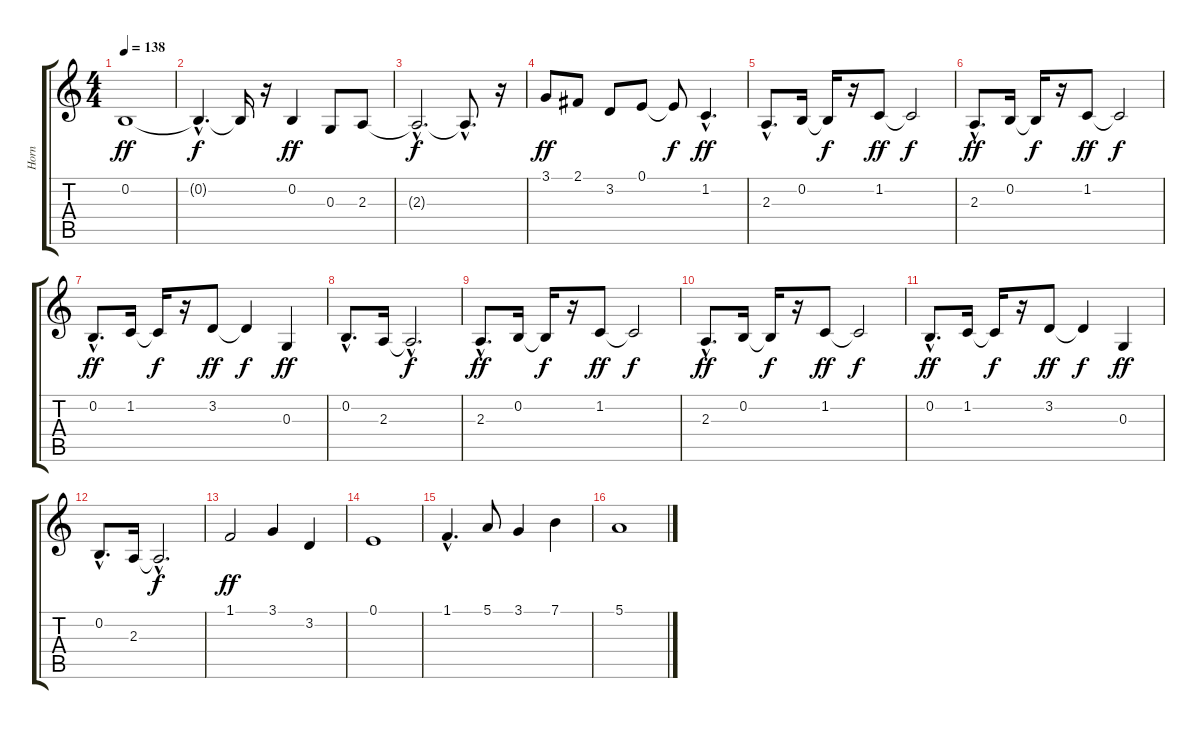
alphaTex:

\track ("Horn" "Horn") {instrument frenchhorn}
\staff {score tabs}
\tuning (E4 B3 G3 D3 A2 E2) {hide}
\ts (4 4)
\tempo 138
\clef g2
\ks c
0.2.1{dy ff} |
0.2{hac t}.4{d dy f} 0.2{t}.16 r.16 0.2.4{dy ff} 0.3.8 2.3.8 |
2.3{hac t}.2{d dy f} 2.3{hac t}.8{d} r.16 |
3.1.8{dy ff} 2.1.8 3.2.8 0.1.8 0.1{t}.8{dy f} 1.2{hac}.4{d dy ff} |
2.3{hac}.8{d} 0.2.16 0.2{t}.16{dy f} r.16 1.2.8{dy ff} 1.2{t}.2{dy f} |
2.3{hac}.8{d dy ff} 0.2.16 0.2{t}.16{dy f} r.16 1.2.8{dy ff} 1.2{t}.2{dy f} |
0.2{hac}.8{d dy ff} 1.2.16 1.2{t}.16{dy f} r.16 3.2.8{dy ff} 3.2{t}.4{dy f} 0.3.4{dy ff} |
0.2{hac}.8{d} 2.3.16 2.3{hac t}.2{d dy f} |
2.3{hac}.8{d dy ff} 0.2.16 0.2{t}.16{dy f} r.16 1.2.8{dy ff} 1.2{t}.2{dy f} |
2.3{hac}.8{d dy ff} 0.2.16 0.2{t}.16{dy f} r.16 1.2.8{dy ff} 1.2{t}.2{dy f} |
0.2{hac}.8{d dy ff} 1.2.16 1.2{t}.16{dy f} r.16 3.2.8{dy ff} 3.2{t}.4{dy f} 0.3.4{dy ff} |
0.2{hac}.8{d} 2.3.16 2.3{hac t}.2{d dy f} |
1.1.2{dy ff} 3.1.4 3.2.4 |
0.1.1 |
1.1{hac}.4{d} 5.1.8 3.1.4 7.1.4 |
5.1.1
